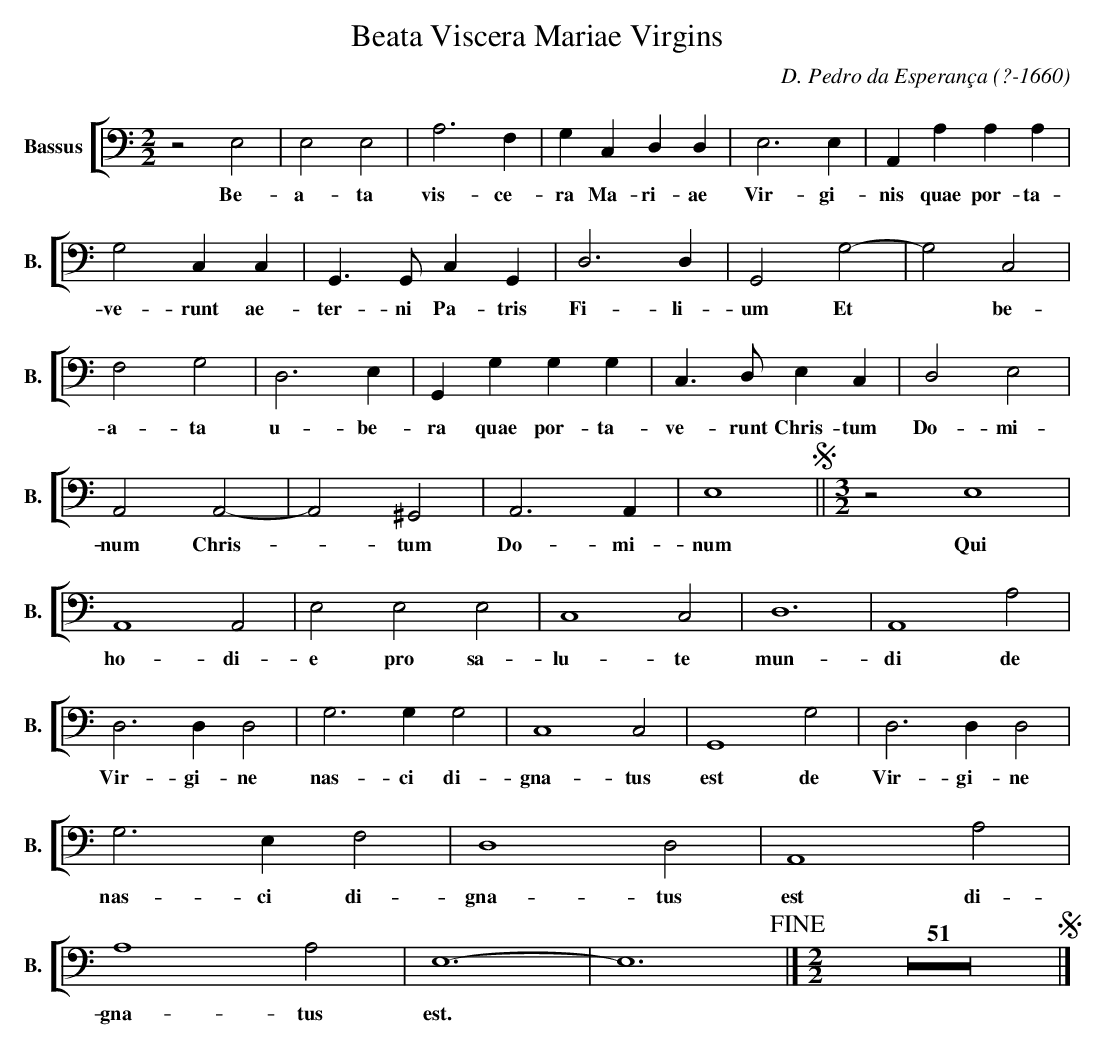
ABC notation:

X:1
T:Beata Viscera Mariae Virgins
C:D. Pedro da Esperan\,ca (?-1660)
M:2/2
L:1/2
K:C
V: 8 clef=bass name="Bassus" sname="B."
%%staves [ 8 ]
   zE,|E,E,|A,>F,|G,/ C,/ D,/ D,/ | E,>E, | A,,/ A,/ A,/ A,/ | G, C,/ C,/ | G,,/> G,,/ C,/ G,,/ |  \
w: Be-a-ta vis-ce-ra Ma-ri-ae Vir-gi-nis quae por-ta-ve-runt ae-ter-ni Pa-tris
   D,>D, | G,,G,-|G,C,| F,G, | D,>E,| G,,/ G,/ G,/ G,/ | C,/> D,/ E,/ C,/ | D,E, | A,,A,,-|A,,^G,, | A,,>A,,| E,2 !segno!|| \
w: Fi-li-um Et ~ be-a-ta u-be-ra quae por-ta-ve-runt Chris-tum Do-mi-num Chris--tum Do-mi-num
   [M:3/2] zE,2| A,,2A,, | E,E,E,| C,2C,| D,3| A,,2A,| D,>D,D,|G,>G,G,| C,2C,| \
w: Qui ho-di-e pro sa-lu-te mun-di de Vir-gi-ne nas-ci di-gna-tus
   G,,2G,| D,>D,D,|G,>E,F,| D,2D,| A,,2A,| A,2A,| E,3- | E,3 !fine! |] \
w: est de Vir-gi-ne nas-ci di-gna-tus est di-gna-tus est.
   [M:2/2] Z51 !segno! |] \
